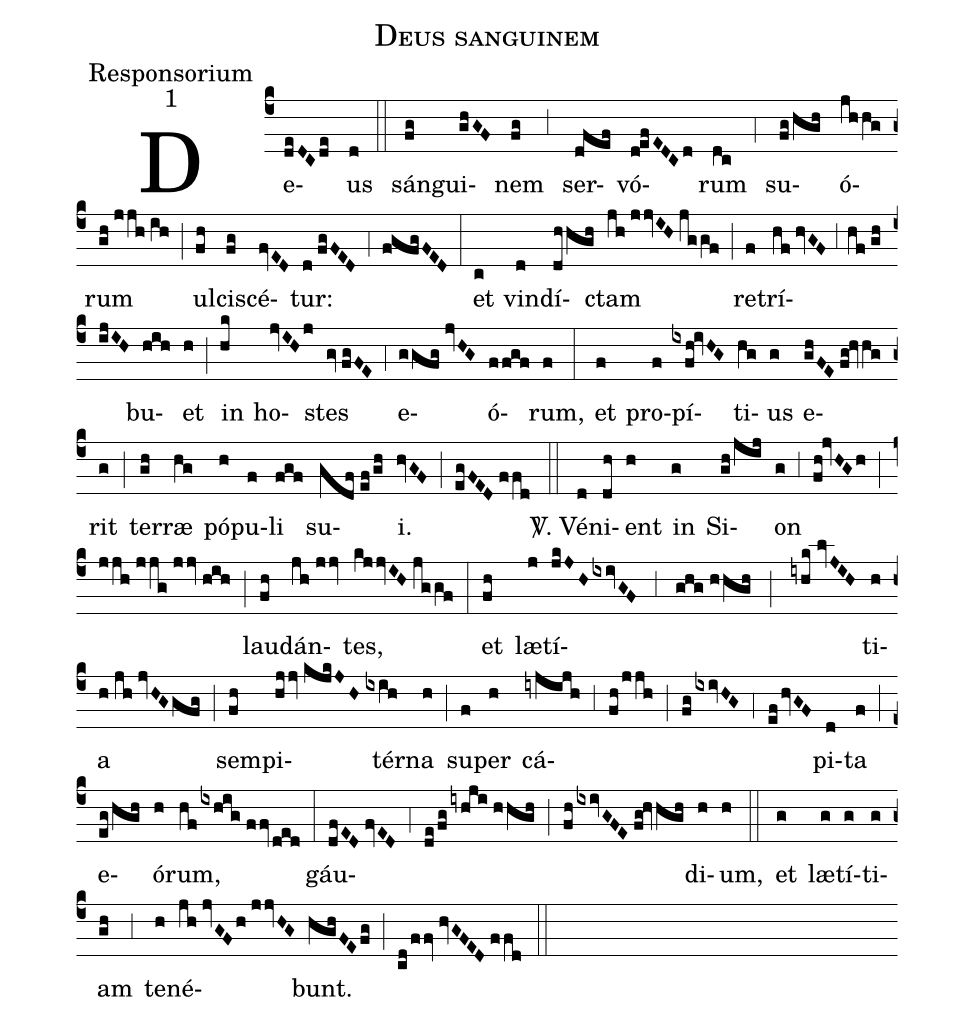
name:Deus sanguinem;
office-part:Responsorium;
mode:1;
%%
(c4) De(deDCde)us(d) (::)
sán(fg)gui(ghGF)nem(fg) (,3) ser(dfef)vó(d!efEDCd)rum(dc) (,4) su(fg/hgh)ó(jhhg)rum(gh//jjh//ih) (;) ul(fh)ci(fg)scé(fvED)tur:(d//fgFED) (,4) (fgfgFED) (:)
et(c) vin(d)dí(dhhgh)ctam(jh//jjvIH//jggf) (;) re(f)trí(hf//hvGF;3hf//gh/ijIH)bu(hih)et(h) (;) in(hk) ho(jvIHj)stes(gv//fgFE) (,4) e(ggfg//jvHG)ó(ffgf)rum,(f) (:)
et(f) pro(f)pí(ixfh!ivHG)ti(hg)us(g) e(ghFE//fg!hvhg)rit(g) (;) ter(gh)ræ(hg) pó(h)pu(f)li(fgf) su(gdf//ef/gh)i.(hvGF) (;) (egFED//ffd) (::)

<sp>V/</sp>. Vé(d)ni(dh)ent(h) in(g) Si(gh/jij)on(g) (,3) (fh!jvHGh) (;) (jjh//jjg//jjv//hih) (;) lau(fh)dán(jh//jjv)tes,(kjjvIH//jggf) (:)
et(fh) læ(j)tí(jkJH/ixivGF;3ghg//hhgh;iyhk//lvJIH)ti(h)a(h//jh//jvHGgfg) (;) sem(fh)pi(hjjv//kjkJH)tér(ixih)na(h) (;) su(f)per(h) cá(iyjijh;3fh/jjh;fg/ixivHG;4ef/hvGF)pi(d)ta(f) (;) e(eg/hgh)ó(h)rum,(hf/ixhig//ffv/ded) (:)
gáu(dfED//fvED;4de/fg/iyhji//hhgh;fh/ixivGFE//fg!hvhgh)di(h)um,(h) (::)
et(g) læ(g)tí(g)ti(g)am(gh) (,3) te(h)né(jh//jvGFh//jjvHG)bunt.(hghFE/fg) (;) (cd/ffv//hvGFED//ffd) (::)
